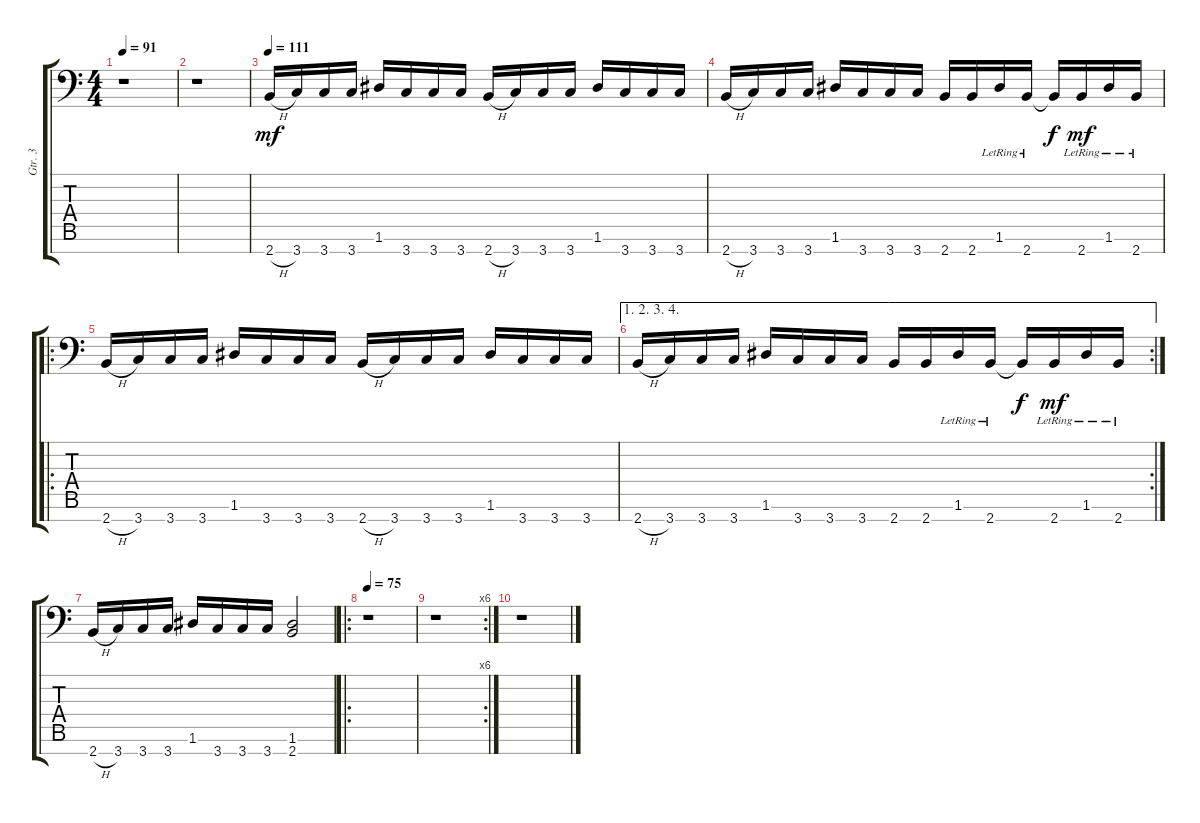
\track ("Gtr. 3" "Gtr. 3") {instrument distortionguitar}
\staff {score tabs}
\tuning (E4 A3 F3 C3 G2 D2 A1) {hide}
\ts (4 4)
\tempo 91
\clef f4
\ks c
r.1{dy mf} |
r.1 |
\tempo 111
2.7{h}.16 3.7.16 3.7.16 3.7.16 1.6.16 3.7.16 3.7.16 3.7.16 2.7{h}.16 3.7.16 3.7.16 3.7.16 1.6.16 3.7.16 3.7.16 3.7.16 |
2.7{h}.16 3.7.16 3.7.16 3.7.16 1.6.16 3.7.16 3.7.16 3.7.16 2.7.16 2.7.16 1.6{lr}.16 2.7{lr}.16 2.7{t}.16{dy f} 2.7{lr}.16{dy mf} 1.6{lr}.16 2.7{lr}.16 |
\ro
2.7{h}.16 3.7.16 3.7.16 3.7.16 1.6.16 3.7.16 3.7.16 3.7.16 2.7{h}.16 3.7.16 3.7.16 3.7.16 1.6.16 3.7.16 3.7.16 3.7.16 |
\ae (1 2 3 4)
\rc 2
2.7{h}.16 3.7.16 3.7.16 3.7.16 1.6.16 3.7.16 3.7.16 3.7.16 2.7.16 2.7.16 1.6{lr}.16 2.7{lr}.16 2.7{t}.16{dy f} 2.7{lr}.16{dy mf} 1.6{lr}.16 2.7{lr}.16 |
2.7{h}.16 3.7.16 3.7.16 3.7.16 1.6.16 3.7.16 3.7.16 3.7.16 (1.6 2.7).2 |
\ro
\tempo 75
r.1 |
\rc 6
r.1 |
r.1
